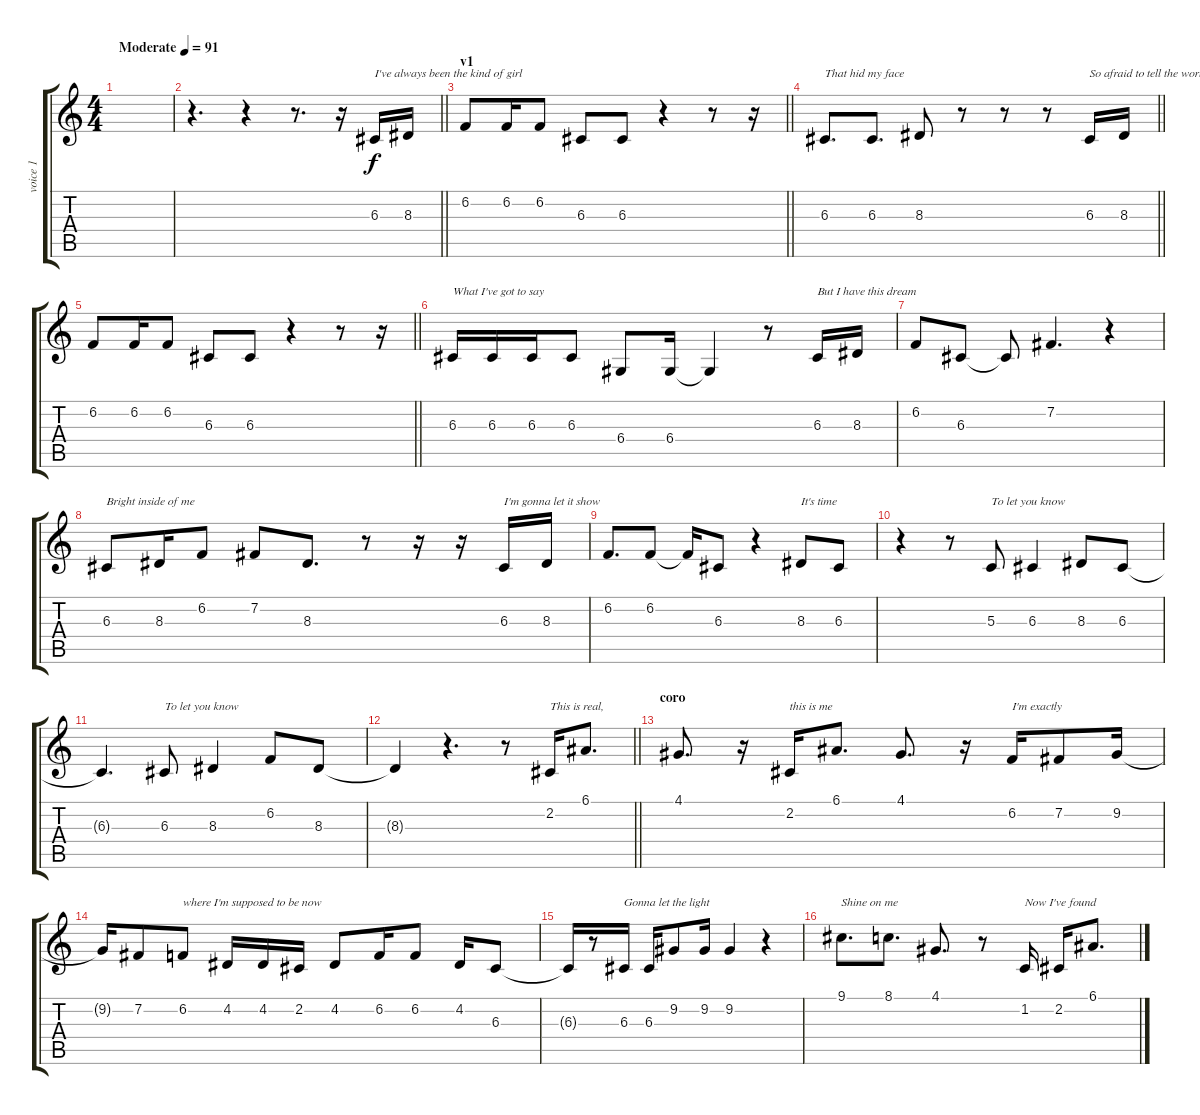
\track ("voice 1" "voice 1") {instrument flute}
\staff {score tabs}
\tuning (E4 B3 G3 D3 A2 E2) {hide}
\ts (4 4)
\tempo (91 "Moderate")
\clef g2
\ks c
|
\barLineRight lightlight
r.4{d} r.4 r.8{d} r.16 6.3.16{txt "I've always been the kind of girl "} 8.3.16 |
\section ("" "v1")
\barLineRight lightlight
6.2.8 6.2.16 6.2.8 6.3.8 6.3.8 r.4 r.8 r.16 |
\barLineRight lightlight
6.3.8{d txt "That hid my face "} 6.3.8{d} 8.3.8 r.8 r.8 r.8 6.3.16{txt "So afraid to tell the world "} 8.3.16 |
\barLineRight lightlight
6.2.8 6.2.16 6.2.8 6.3.8 6.3.8 r.4 r.8 r.16 |
6.3.16{txt "What I've got to say "} 6.3.16 6.3.16 6.3.8 6.4.8 6.4.16 6.4{t}.4 r.8 6.3.16{txt "But I have this dream "} 8.3.16 |
6.2.8 6.3.8 6.3{t}.8 7.2.4{d} r.4 |
6.3.8{txt "Bright inside of me "} 8.3.16 6.2.8 7.2.8 8.3.8{d} r.8 r.16 r.16 6.3.16{txt "I'm gonna let it show "} 8.3.16 |
6.2.8{d} 6.2.8 6.2{t}.16 6.3.8 r.4 8.3.8{txt "It's time "} 6.3.8 |
r.4 r.8 5.3.8{txt "To let you know "} 6.3.4 8.3.8 6.3.8 |
6.3{t}.4{d} 6.3.8{txt "To let you know "} 8.3.4 6.2.8 8.3.8 |
\barLineRight lightlight
8.3{t}.4 r.4{d} r.8 2.2.16{txt "This is real, "} 6.1.8{d} |
\section ("" "coro")
4.1.8{d} r.16 2.2.16{txt "this is me "} 6.1.8{d} 4.1.8{d} r.16 6.2.16{txt "I'm exactly "} 7.2.8 9.2.16 |
9.2{t}.16 7.2.8 6.2.8{txt "where I'm supposed to be now "} 4.2.16 4.2.16 2.2.16 4.2.8 6.2.16 6.2.8 4.2.16 6.3.8 |
6.3{t}.16 r.8 6.3.16{txt "Gonna let the light "} 6.3.16 9.2.8 9.2.16 9.2.4 r.4 |
9.1.8{d txt "Shine on me "} 8.1.8{d} 4.1.8{d} r.8 1.2.16{txt "Now I've found "} 2.2.16 6.1.8{d}
